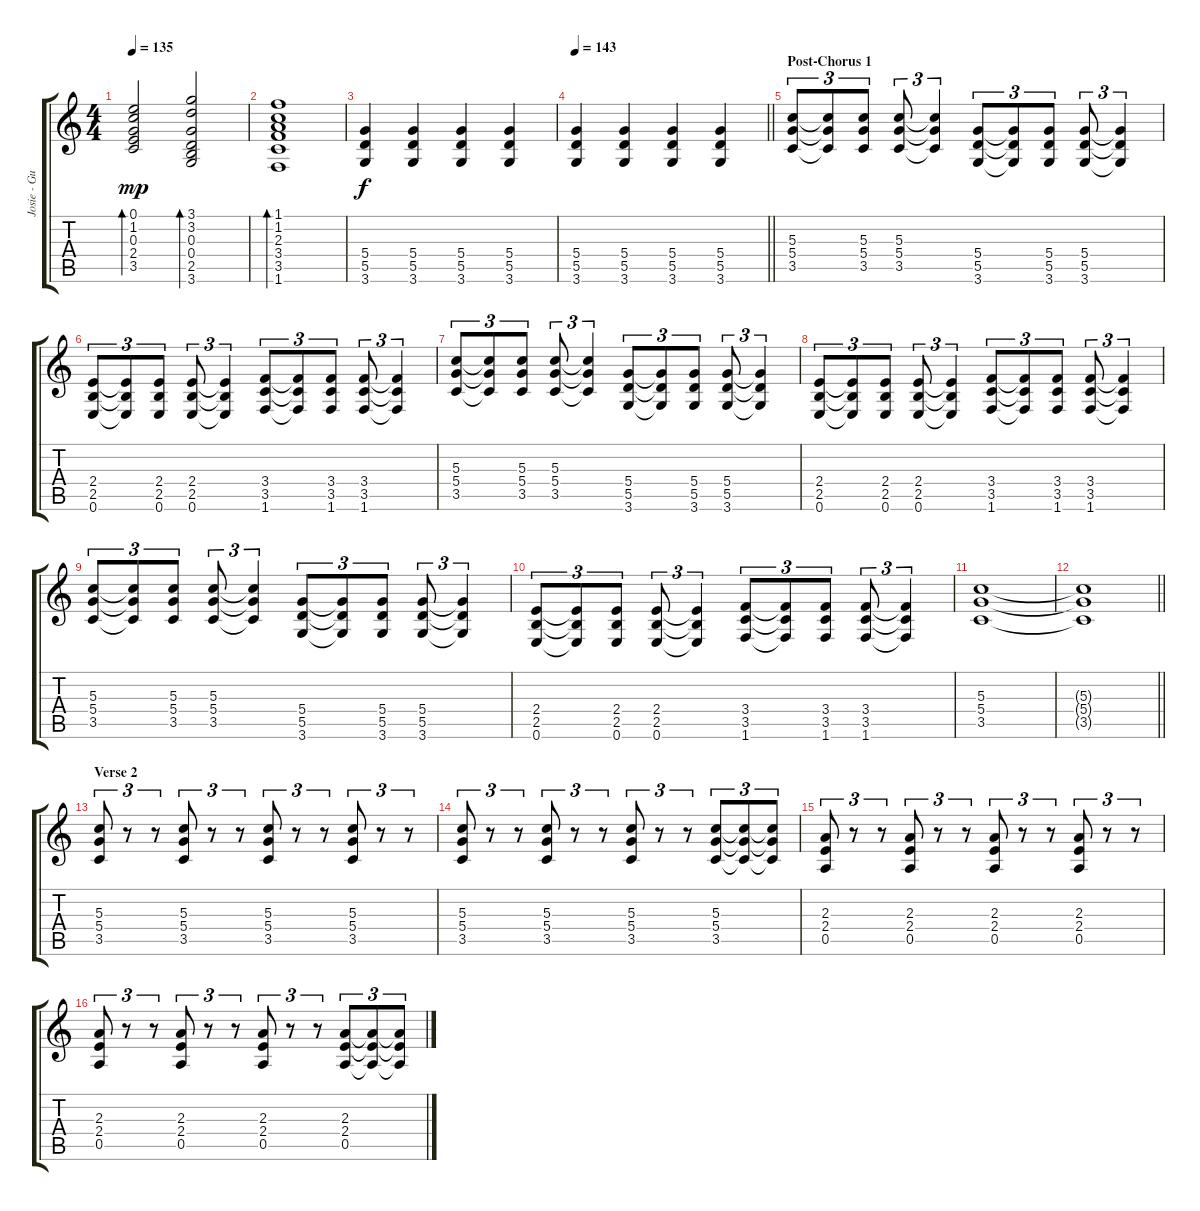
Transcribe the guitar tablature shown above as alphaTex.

\track ("Josie - Guitar" "Josie - Gu") {instrument distortionguitar}
\staff {score tabs}
\tuning (E4 B3 G3 D3 A2 E2) {hide}
\ts (4 4)
\tempo 135
\clef g2
\ks c
(0.1 1.2 0.3 2.4 3.5).2{bd 240 dy mp} (3.1 3.2 0.3 0.4 2.5 3.6).2{bd 240} |
(1.1 1.2 2.3 3.4 3.5 1.6).1{bd 240} |
(5.4 5.5 3.6).4{dy f instrument distortionguitar} (5.4 5.5 3.6).4 (5.4 5.5 3.6).4 (5.4 5.5 3.6).4 |
\tempo 143
\barLineRight lightlight
(5.4 5.5 3.6).4 (5.4 5.5 3.6).4 (5.4 5.5 3.6).4 (5.4 5.5 3.6).4 |
\section ("" "Post-Chorus 1")
(5.3 5.4 3.5).8{tu (3 2)} (5.3{t} 5.4{t} 3.5{t}).8{tu (3 2)} (5.3 5.4 3.5).8{tu (3 2)} (5.3 5.4 3.5).8{tu (3 2)} (5.3{t} 5.4{t} 3.5{t}).4{tu (3 2)} (5.4 5.5 3.6).8{tu (3 2)} (5.4{t} 5.5{t} 3.6{t}).8{tu (3 2)} (5.4 5.5 3.6).8{tu (3 2)} (5.4 5.5 3.6).8{tu (3 2)} (5.4{t} 5.5{t} 3.6{t}).4{tu (3 2)} |
(2.4 2.5 0.6).8{tu (3 2)} (2.4{t} 2.5{t} 0.6{t}).8{tu (3 2)} (2.4 2.5 0.6).8{tu (3 2)} (2.4 2.5 0.6).8{tu (3 2)} (2.4{t} 2.5{t} 0.6{t}).4{tu (3 2)} (3.4 3.5 1.6).8{tu (3 2)} (3.4{t} 3.5{t} 1.6{t}).8{tu (3 2)} (3.4 3.5 1.6).8{tu (3 2)} (3.4 3.5 1.6).8{tu (3 2)} (3.4{t} 3.5{t} 1.6{t}).4{tu (3 2)} |
(5.3 5.4 3.5).8{tu (3 2)} (5.3{t} 5.4{t} 3.5{t}).8{tu (3 2)} (5.3 5.4 3.5).8{tu (3 2)} (5.3 5.4 3.5).8{tu (3 2)} (5.3{t} 5.4{t} 3.5{t}).4{tu (3 2)} (5.4 5.5 3.6).8{tu (3 2)} (5.4{t} 5.5{t} 3.6{t}).8{tu (3 2)} (5.4 5.5 3.6).8{tu (3 2)} (5.4 5.5 3.6).8{tu (3 2)} (5.4{t} 5.5{t} 3.6{t}).4{tu (3 2)} |
(2.4 2.5 0.6).8{tu (3 2)} (2.4{t} 2.5{t} 0.6{t}).8{tu (3 2)} (2.4 2.5 0.6).8{tu (3 2)} (2.4 2.5 0.6).8{tu (3 2)} (2.4{t} 2.5{t} 0.6{t}).4{tu (3 2)} (3.4 3.5 1.6).8{tu (3 2)} (3.4{t} 3.5{t} 1.6{t}).8{tu (3 2)} (3.4 3.5 1.6).8{tu (3 2)} (3.4 3.5 1.6).8{tu (3 2)} (3.4{t} 3.5{t} 1.6{t}).4{tu (3 2)} |
(5.3 5.4 3.5).8{tu (3 2)} (5.3{t} 5.4{t} 3.5{t}).8{tu (3 2)} (5.3 5.4 3.5).8{tu (3 2)} (5.3 5.4 3.5).8{tu (3 2)} (5.3{t} 5.4{t} 3.5{t}).4{tu (3 2)} (5.4 5.5 3.6).8{tu (3 2)} (5.4{t} 5.5{t} 3.6{t}).8{tu (3 2)} (5.4 5.5 3.6).8{tu (3 2)} (5.4 5.5 3.6).8{tu (3 2)} (5.4{t} 5.5{t} 3.6{t}).4{tu (3 2)} |
(2.4 2.5 0.6).8{tu (3 2)} (2.4{t} 2.5{t} 0.6{t}).8{tu (3 2)} (2.4 2.5 0.6).8{tu (3 2)} (2.4 2.5 0.6).8{tu (3 2)} (2.4{t} 2.5{t} 0.6{t}).4{tu (3 2)} (3.4 3.5 1.6).8{tu (3 2)} (3.4{t} 3.5{t} 1.6{t}).8{tu (3 2)} (3.4 3.5 1.6).8{tu (3 2)} (3.4 3.5 1.6).8{tu (3 2)} (3.4{t} 3.5{t} 1.6{t}).4{tu (3 2)} |
(5.3 5.4 3.5).1 |
\barLineRight lightlight
(5.3{t} 5.4{t} 3.5{t}).1 |
\section ("" "Verse 2")
(5.3 5.4 3.5).8{tu (3 2)} r.8{tu (3 2)} r.8{tu (3 2)} (5.3 5.4 3.5).8{tu (3 2)} r.8{tu (3 2)} r.8{tu (3 2)} (5.3 5.4 3.5).8{tu (3 2)} r.8{tu (3 2)} r.8{tu (3 2)} (5.3 5.4 3.5).8{tu (3 2)} r.8{tu (3 2)} r.8{tu (3 2)} |
(5.3 5.4 3.5).8{tu (3 2)} r.8{tu (3 2)} r.8{tu (3 2)} (5.3 5.4 3.5).8{tu (3 2)} r.8{tu (3 2)} r.8{tu (3 2)} (5.3 5.4 3.5).8{tu (3 2)} r.8{tu (3 2)} r.8{tu (3 2)} (5.3 5.4 3.5).8{tu (3 2)} (5.3{t} 5.4{t} 3.5{t}).8{tu (3 2)} (5.3{t} 5.4{t} 3.5{t}).8{tu (3 2)} |
(2.3 2.4 0.5).8{tu (3 2)} r.8{tu (3 2)} r.8{tu (3 2)} (2.3 2.4 0.5).8{tu (3 2)} r.8{tu (3 2)} r.8{tu (3 2)} (2.3 2.4 0.5).8{tu (3 2)} r.8{tu (3 2)} r.8{tu (3 2)} (2.3 2.4 0.5).8{tu (3 2)} r.8{tu (3 2)} r.8{tu (3 2)} |
(2.3 2.4 0.5).8{tu (3 2)} r.8{tu (3 2)} r.8{tu (3 2)} (2.3 2.4 0.5).8{tu (3 2)} r.8{tu (3 2)} r.8{tu (3 2)} (2.3 2.4 0.5).8{tu (3 2)} r.8{tu (3 2)} r.8{tu (3 2)} (2.3 2.4 0.5).8{tu (3 2)} (2.3{t} 2.4{t} 0.5{t}).8{tu (3 2)} (2.3{t} 2.4{t} 0.5{t}).8{tu (3 2)}
